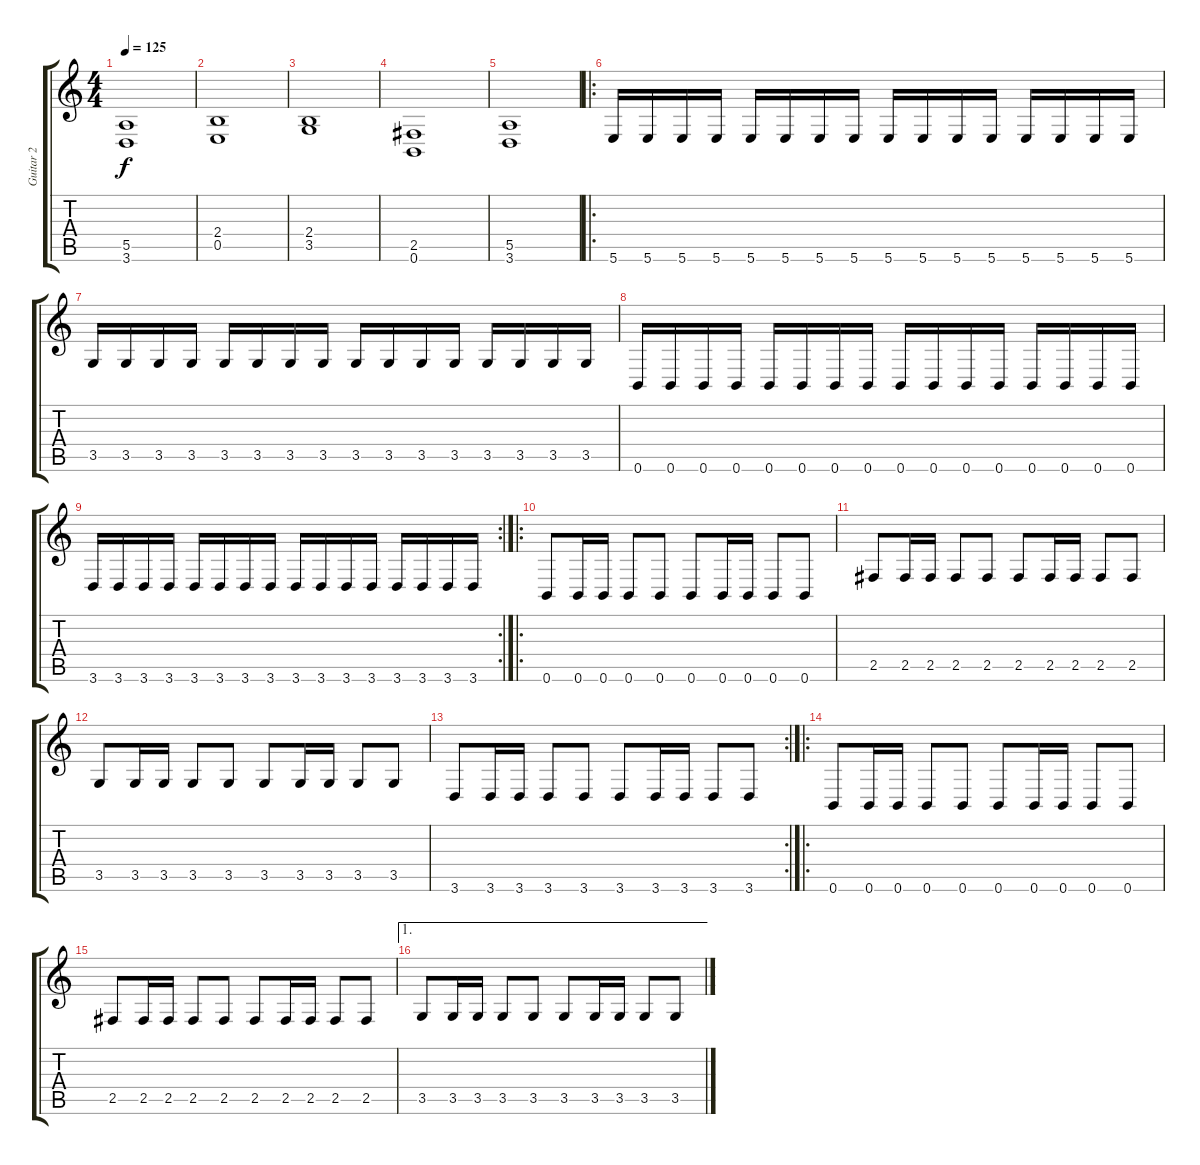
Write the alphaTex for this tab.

\track ("Guitar 2" "Guitar 2") {instrument distortionguitar}
\staff {score tabs}
\tuning (B3 Gb3 D3 A2 E2 B1) {hide}
\ts (4 4)
\tempo 125
\clef g2
\ks c
(5.5 3.6).1{dy f} |
(2.4 0.5).1 |
(2.4 3.5).1 |
(2.5 0.6).1 |
(5.5 3.6).1 |
\ro
5.6.16 5.6.16 5.6.16 5.6.16 5.6.16 5.6.16 5.6.16 5.6.16 5.6.16 5.6.16 5.6.16 5.6.16 5.6.16 5.6.16 5.6.16 5.6.16 |
3.5.16 3.5.16 3.5.16 3.5.16 3.5.16 3.5.16 3.5.16 3.5.16 3.5.16 3.5.16 3.5.16 3.5.16 3.5.16 3.5.16 3.5.16 3.5.16 |
0.6.16 0.6.16 0.6.16 0.6.16 0.6.16 0.6.16 0.6.16 0.6.16 0.6.16 0.6.16 0.6.16 0.6.16 0.6.16 0.6.16 0.6.16 0.6.16 |
\rc 2
3.6.16 3.6.16 3.6.16 3.6.16 3.6.16 3.6.16 3.6.16 3.6.16 3.6.16 3.6.16 3.6.16 3.6.16 3.6.16 3.6.16 3.6.16 3.6.16 |
\ro
0.6.8 0.6.16 0.6.16 0.6.8 0.6.8 0.6.8 0.6.16 0.6.16 0.6.8 0.6.8 |
2.5.8 2.5.16 2.5.16 2.5.8 2.5.8 2.5.8 2.5.16 2.5.16 2.5.8 2.5.8 |
3.5.8 3.5.16 3.5.16 3.5.8 3.5.8 3.5.8 3.5.16 3.5.16 3.5.8 3.5.8 |
\rc 2
3.6.8 3.6.16 3.6.16 3.6.8 3.6.8 3.6.8 3.6.16 3.6.16 3.6.8 3.6.8 |
\ro
0.6.8 0.6.16 0.6.16 0.6.8 0.6.8 0.6.8 0.6.16 0.6.16 0.6.8 0.6.8 |
2.5.8 2.5.16 2.5.16 2.5.8 2.5.8 2.5.8 2.5.16 2.5.16 2.5.8 2.5.8 |
\ae 1
3.5.8 3.5.16 3.5.16 3.5.8 3.5.8 3.5.8 3.5.16 3.5.16 3.5.8 3.5.8
